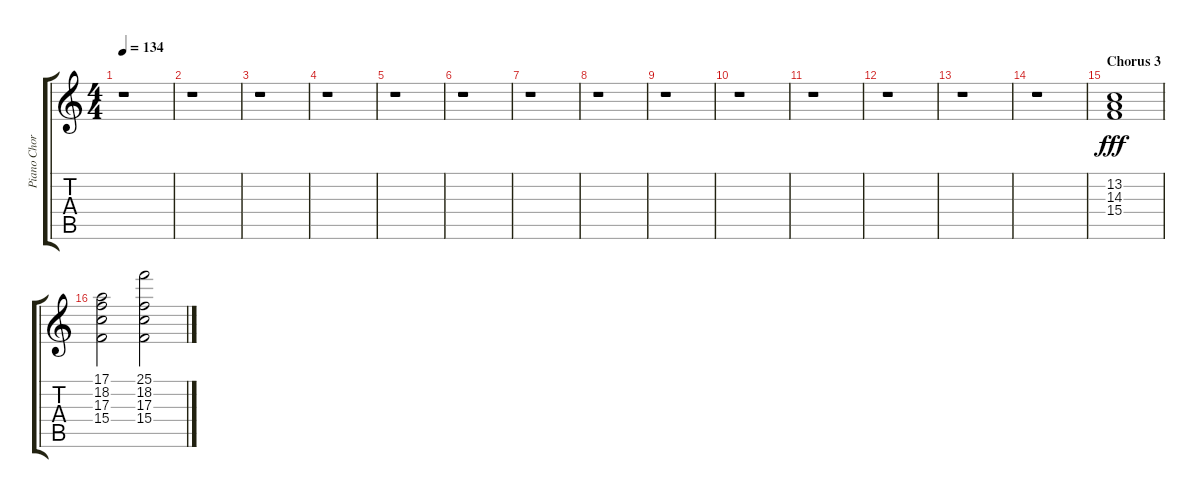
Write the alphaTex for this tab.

\track ("Piano Chords" "Piano Chor") {instrument acousticgrandpiano}
\staff {score tabs}
\tuning (E4 B3 G3 D3 A2 E2) {hide}
\ts (4 4)
\tempo 134
\clef g2
\ks c
r.1{dy fff} |
r.1 |
r.1 |
r.1 |
r.1 |
r.1 |
r.1 |
r.1 |
r.1 |
r.1 |
r.1 |
r.1 |
r.1 |
r.1 |
\section ("" "Chorus 3")
(13.2 14.3 15.4).1 |
(17.1 18.2 17.3 15.4).2 (25.1 18.2 17.3 15.4).2
